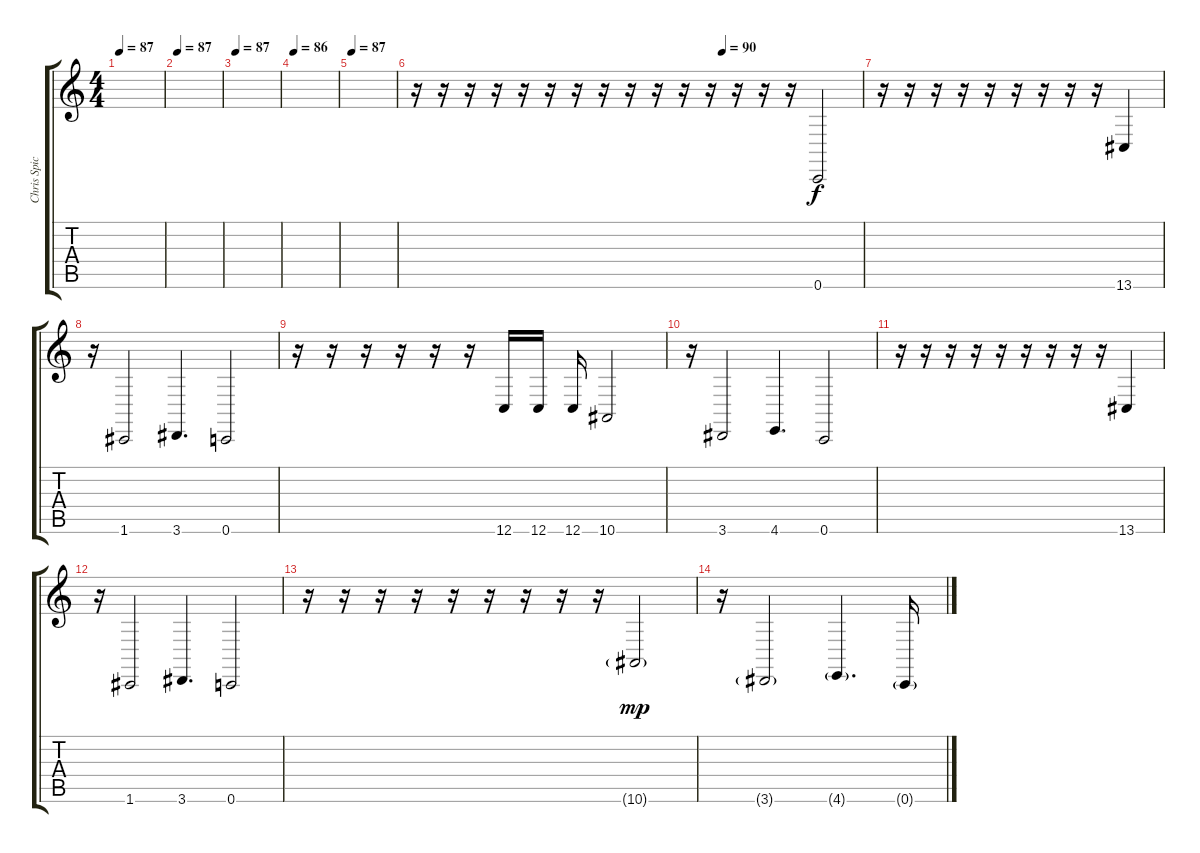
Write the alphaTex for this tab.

\track ("Chris Spicuzza" "Chris Spic") {instrument stringensemble1}
\staff {score tabs}
\tuning (D4 A3 F3 C3 G2 C2) {hide}
\ts (4 4)
\tempo 86
\tempo 87
\clef g2
\ks c
|
\tempo 86
\tempo 87
|
\tempo 86
\tempo 87
|
\tempo 86
|
\tempo 86
\tempo 87
|
\tempo (90 0.6875)
r.16{instrument stringensemble1} r.16 r.16 r.16 r.16 r.16 r.16 r.16 r.16 r.16 r.16 r.16 r.16 r.16 r.16 0.6.2{dy f} |
r.16 r.16 r.16 r.16 r.16 r.16 r.16 r.16 r.16 13.6.4 |
r.16 1.6.2 3.6.4{d} 0.6.2 |
r.16 r.16 r.16 r.16 r.16 r.16 12.6.16 12.6.16 12.6.16 10.6.2 |
r.16{instrument stringensemble1} 3.6.2 4.6.4{d} 0.6.2 |
r.16 r.16 r.16 r.16 r.16 r.16 r.16 r.16 r.16 13.6.4 |
r.16 1.6.2 3.6.4{d} 0.6.2 |
r.16 r.16 r.16 r.16 r.16 r.16 r.16 r.16 r.16 10.6{g}.2{dy mp} |
r.16 3.6{g}.2 4.6{g}.4{d} 0.6{g}.16
